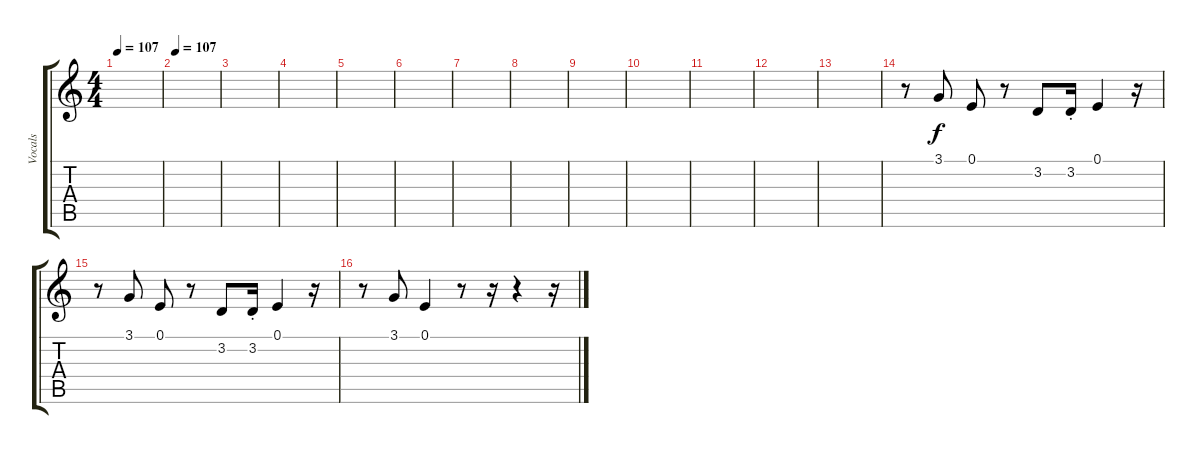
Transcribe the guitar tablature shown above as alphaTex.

\track ("Vocals" "Vocals") {instrument tenorsax}
\staff {score tabs}
\tuning (E4 B3 G3 D3 A2 E2) {hide}
\ts (4 4)
\tempo 107
\clef g2
\ks c
|
\tempo 107
|
|
|
|
|
|
|
|
|
|
|
|
r.8 3.1.8 0.1.8 r.8 3.2.8 3.2{st}.16 0.1.4 r.16 |
r.8 3.1.8 0.1.8 r.8 3.2.8 3.2{st}.16 0.1.4 r.16 |
r.8 3.1.8 0.1.4 r.8 r.16 r.4 r.16
